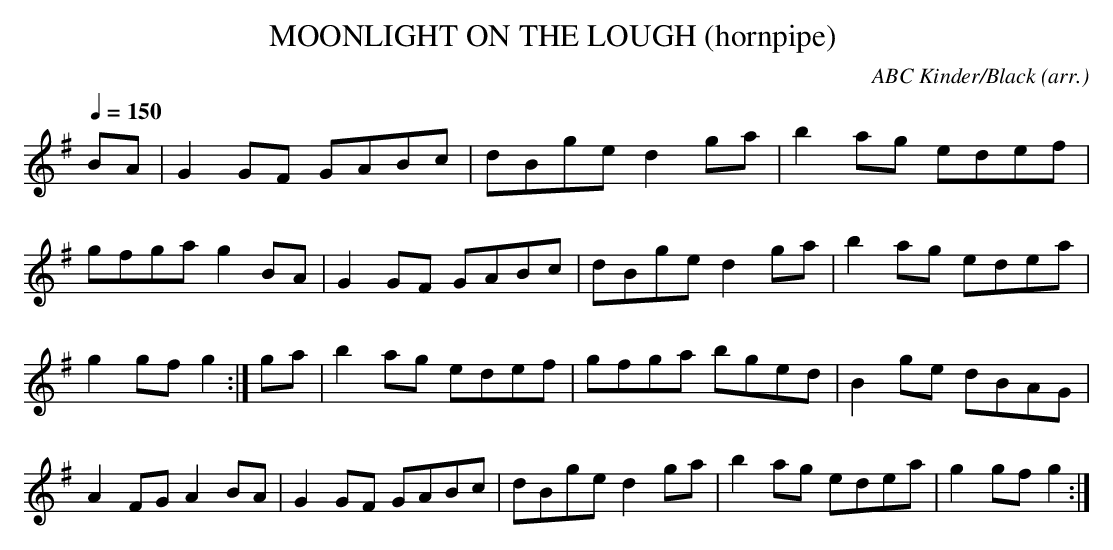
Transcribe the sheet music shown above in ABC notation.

X:1
T:MOONLIGHT ON THE LOUGH (hornpipe) \
C:ABC Kinder/Black (arr.)\
I'm going with hornpipe! (But note: no repeats in source.)\
M:4/4\
L:1/8\
Q:1/4=150\
K:G\
BA|G2GF GABc|dBge d2ga|b2ag edef|gfga g2BA|\
G2GF GABc|dBge d2ga|b2ag edea|g2gf g2 :|\
ga|b2ag edef|gfga bged|B2ge dBAG|A2FG A2BA|\
G2GF GABc|dBge d2ga|b2ag edea|g2gf g2 :|\
\
\
